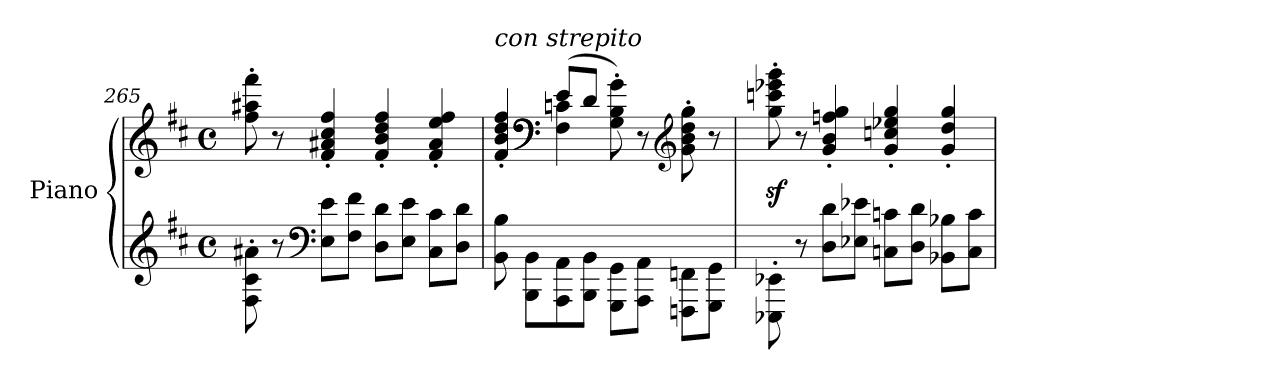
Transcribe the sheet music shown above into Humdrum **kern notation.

**kern	**kern	**dynam
*part1	*part1	*part1
*staff2	*staff1	*staff1/2
*I"Piano	*	*
*I'Pno	*	*
*clefG2	*clefG2	*
*k[f#c#]	*k[f#c#]	*
*M4/4	*M4/4	*
*met(c)	*met(c)	*
=265	=265	=265
8F#\' 8c#\' 8a#X\'	8ff#\' 8aa#X\' 8fff#\'	.
8r	8r	.
*clefF4	*	*
!	!	!LO:DY:b
!	!	!LO:DY:n=1:b
8E\ 8e\L	4f#/' 4a#X/' 4cc#/' 4ff#/'	other-dynamics ff
8F#\ 8f#\J	.	.
8D\ 8d\L	4f#/' 4b/' 4dd/' 4ff#/'	.
8E\ 8e\J	.	.
8C#\ 8c#\L	4f#/' 4a#/' 4ee/' 4ff#/'	.
8D\ 8d\J	.	.
=266	=266	=266
*	*^	*
!	!LO:TX:a:i:t=con strepito	!	!
8BB\ 8B\	4f#/' 4b/' 4dd/' 4ff#/'	4ryy	.
8BBB\ 8BB\L	.	.	.
*	*clefF4	*	*
8AAA\ 8AA\	(>8e/L	4F#\ 4cn\	.
8BBB\ 8BB\J	8d/J	.	.
8GGG\ 8GG\L	8G\' 8B\' 8g\')	2ryy	.
8AAA\ 8AA\J	8r	.	.
*	*clefG2	*	*
8FFFn\ 8FFn\L	8g\' 8b\' 8dd\' 8gg\'	.	.
8GGG\ 8GG\J	8r	.	.
*	*v	*v	*
=267	=267	=267
8EEE-X\' 8EE-X\'	8gg\z<' 8cccn\z<' 8eee-X\z<' 8ggg\z<'	.
8r	8r	.
8D\ 8d\L	4g/' 4b/' 4ffn/' 4gg/'	.
8E-X\ 8e-X\J	.	.
8Cn\ 8cn\L	4g/' 4ccn/' 4ee-X/' 4gg/'	.
8D\ 8d\J	.	.
8BB-X\ 8B-X\L	4g/' 4dd/' 4gg/'	.
8C\ 8c\J	.	.
=	=	=
*-	*-	*-
